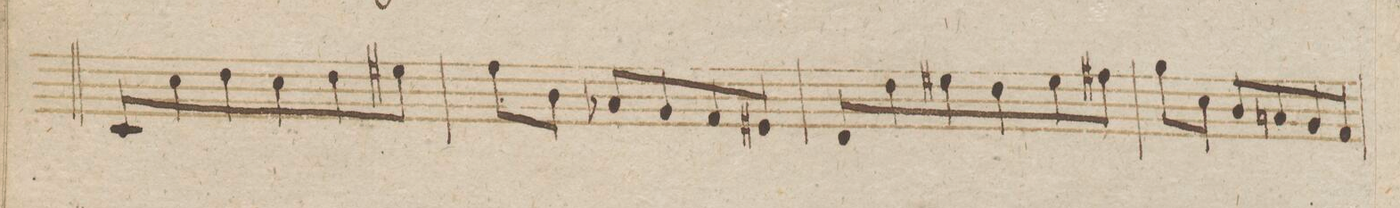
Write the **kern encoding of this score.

**kern	**dynam
*I"Viola.	*
*clefC3	*
*k[b-]	*
*met(c|)	*
*M3/4	*
8D/L	.
8d\	.
8e\	.
8d\	.
8e\	.
8f#X\J	.
=195	=195
8g\L	.
8c\J	.
8B-X/L	.
8A/	.
8G/	.
8F#X/J	.
=196	=196
8F/L	.
8e\	.
8f#X\	.
8e\	.
8f#\	.
8g#X\J	.
=197	=197
8a\L	.
8d\J	.
8c/L	.
8Bn/	.
8A/	.
8G/J	.
=198	=198
*-	*-
